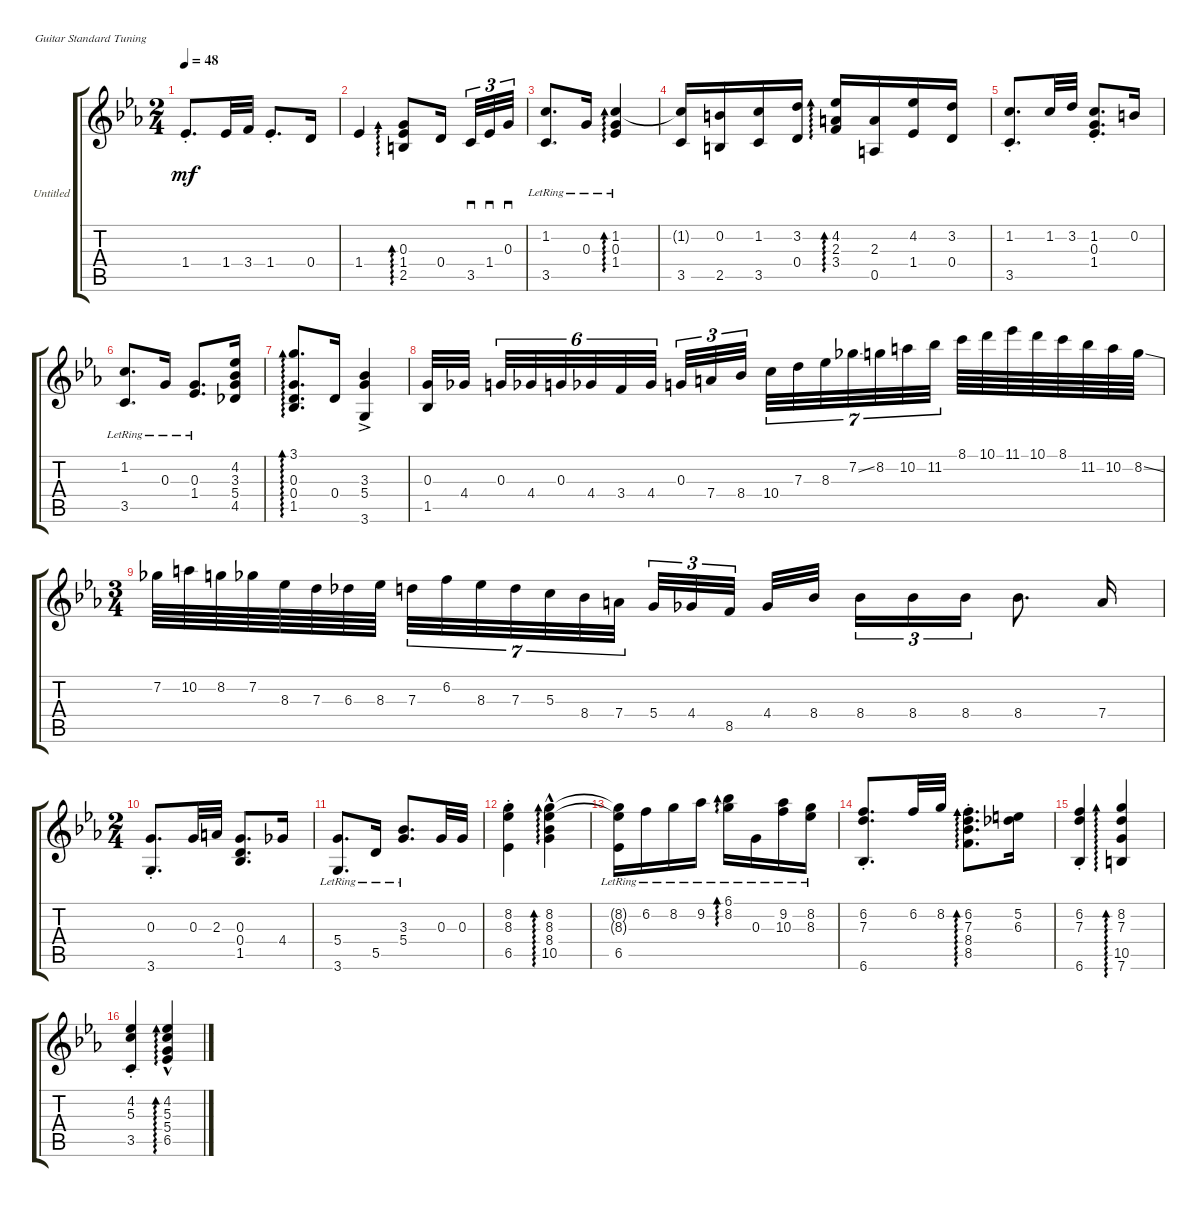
\bracketExtendMode groupsimilarinstruments
\firstSystemTrackNameOrientation horizontal
\otherSystemsTrackNameOrientation horizontal
\track ("Untitled" "Untitled") {instrument acousticguitarnylon}
\staff {score tabs}
\tuning (E4 B3 G3 D3 A2 E2)
\ts (2 4)
\tempo 48
\clef g2
\ks cminor
1.4{st}.8{d dy mf} 1.4.32 3.4.32 1.4{st}.8{d} 0.4.16 |
1.4.4 (0.3 1.4 2.5).8{ad 0} 0.4.16 3.5.32{sd tu (3 2)} 1.4.32{sd tu (3 2)} 0.3.32{sd tu (3 2)} |
(1.2{lr} 3.5{lr}).8{d} 0.3{lr}.16 (1.2{lr} 0.3{lr} 1.4{lr}).4{ad 0} |
(1.2{t} 3.5).16 (0.2 2.5).16 (1.2 3.5).16 (3.2 0.4).16 (4.2 2.3 3.4).16{ad 0} (2.3 0.5).16 (4.2 1.4).16 (3.2 0.4).16 |
(1.2{st} 3.5{st}).8{d} 1.2.32 3.2.32 (1.2{st} 0.3{st} 1.4{st}).8{d} 0.2.16 |
(1.2{lr} 3.5{lr}).8{d} 0.3{lr}.16 (0.3{lr} 1.4{lr}).8{d} (4.2 3.3 5.4 4.5).16 |
(3.1 0.3 0.4 1.5).8{d ad 0} 0.4.16 (3.3{ac} 5.4{ac} 3.6{ac}).4 |
(0.3 1.5).32 4.4.32 0.3.32{tu (6 4)} 4.4.32{tu (6 4)} 0.3.32{tu (6 4)} 4.4.32{tu (6 4)} 3.4.32{tu (6 4)} 4.4.32{tu (6 4)} 0.3.32{tu (3 2)} 7.4.32{tu (3 2)} 8.4.32{tu (3 2)} 10.4.32{tu (7 4)} 7.3.32{tu (7 4)} 8.3.32{tu (7 4)} 7.2{ss}.32{tu (7 4)} 8.2.32{tu (7 4)} 10.2.32{tu (7 4)} 11.2.32{tu (7 4)} 8.1.64 10.1.64 11.1.64 10.1.64 8.1.64 11.2.64 10.2.64 8.2{ss}.64 |
\ts (3 4)
7.2.64 10.2.64 8.2.64 7.2.64 8.3.64 7.3.64 6.3.64 8.3.64 7.3.32{tu (7 4)} 6.2.32{tu (7 4)} 8.3.32{tu (7 4)} 7.3.32{tu (7 4)} 5.3.32{tu (7 4)} 8.4.32{tu (7 4)} 7.4.32{tu (7 4)} 5.4.32{tu (3 2)} 4.4.32{tu (3 2)} 8.5.32{tu (3 2)} 4.4.32 8.4.32 8.4.16{tu (3 2)} 8.4.16{tu (3 2)} 8.4.16{tu (3 2)} 8.4.8{d} 7.4.16 |
\ts (2 4)
(0.3{st} 3.6{st}).8{d} 0.3.32 2.3.32 (0.3 0.4 1.5).8{d} 4.4.16 |
(5.4{lr} 3.6{lr}).8{d} 5.5{lr}.16 (3.3{lr} 5.4{lr}).8{d} 0.3.32 0.3.32 |
(8.2{st} 8.3{st} 6.5{st}).4 (8.2{hac} 8.3{hac} 8.4{hac} 10.5{hac}).4{ad 0} |
(8.2{lr t} 8.3{lr t} 6.5{lr}).16 6.2{lr}.16 8.2{lr}.16 9.2{lr}.16 (6.1{lr} 8.2{lr}).16{ad 0} 0.3{lr}.16 (9.2{lr} 10.3{lr}).16 (8.2{lr} 8.3{lr}).16 |
(6.2{st} 7.3{st} 6.6{st}).8{d} 6.2.32 8.2.32 (6.2{st} 7.3{st} 8.4{st} 8.5{st}).8{d ad 0} (5.2 6.3).16 |
(6.2{st} 7.3{st} 6.6{st}).4 (8.2 7.3 10.5 7.6).4{ad 0} |
(4.2{st} 5.3{st} 3.5{st}).4 (4.2{hac} 5.3{hac} 5.4{hac} 6.5{hac}).4{ad 0}
